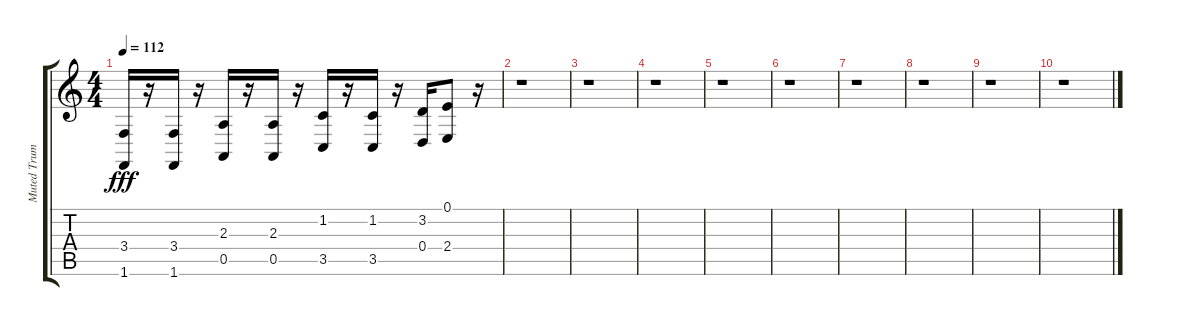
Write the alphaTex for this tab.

\track ("Muted Trumpet-2" "Muted Trum") {instrument trumpet}
\staff {score tabs}
\tuning (E4 B3 G3 D3 A2 E2) {hide}
\ts (4 4)
\tempo 112
\clef g2
\ks c
(3.4 1.6).16{dy fff} r.16 (3.4 1.6).16 r.16 (2.3 0.5).16 r.16 (2.3 0.5).16 r.16 (1.2 3.5).16 r.16 (1.2 3.5).16 r.16 (3.2 0.4).16 (0.1 2.4).8 r.16 |
r.1 |
r.1 |
r.1 |
r.1 |
r.1 |
r.1 |
r.1 |
r.1 |
r.1
